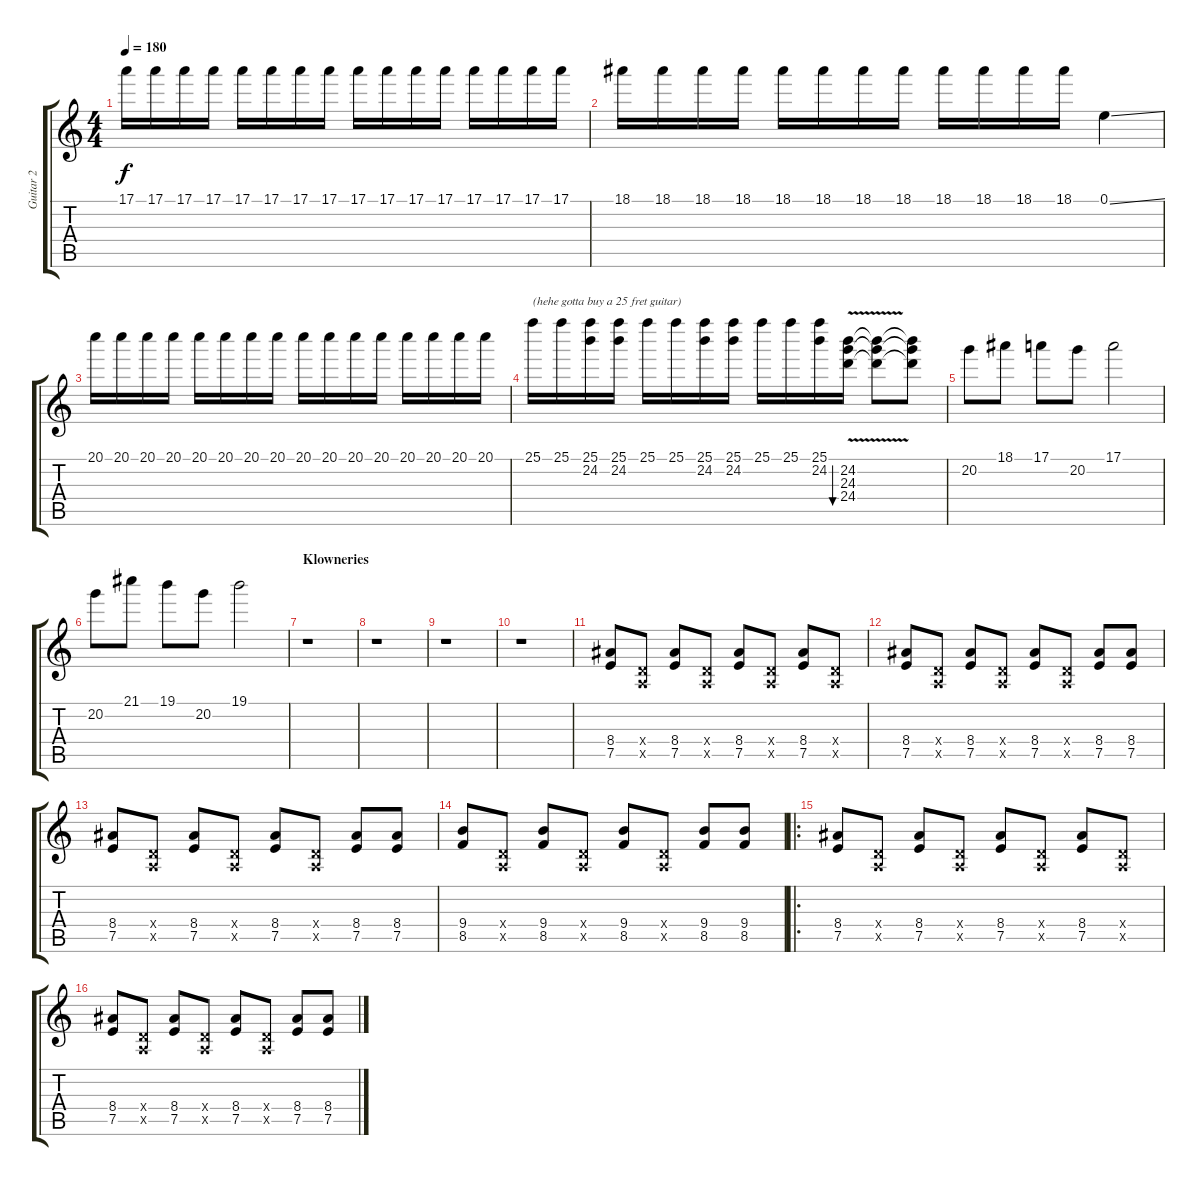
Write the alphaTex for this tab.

\track ("Guitar 2" "Guitar 2") {instrument distortionguitar}
\staff {score tabs}
\tuning (E4 B3 G3 D3 A2 E2) {hide}
\ts (4 4)
\tempo 180
\clef g2
\ks c
17.1.16{dy f} 17.1.16 17.1.16 17.1.16 17.1.16 17.1.16 17.1.16 17.1.16 17.1.16 17.1.16 17.1.16 17.1.16 17.1.16 17.1.16 17.1.16 17.1.16 |
18.1.16 18.1.16 18.1.16 18.1.16 18.1.16 18.1.16 18.1.16 18.1.16 18.1.16 18.1.16 18.1.16 18.1.16 0.1{ss}.4 |
20.1.16 20.1.16 20.1.16 20.1.16 20.1.16 20.1.16 20.1.16 20.1.16 20.1.16 20.1.16 20.1.16 20.1.16 20.1.16 20.1.16 20.1.16 20.1.16 |
25.1.16{txt "(hehe gotta buy a 25 fret guitar)"} 25.1.16 (25.1 24.2).16 (25.1 24.2).16 25.1.16 25.1.16 (25.1 24.2).16 (25.1 24.2).16 25.1.16 25.1.16 (25.1 24.2).16 (24.2{v} 24.3{v} 24.4{v}).16{bu 30} (24.2{t} 24.3{t} 24.4{t}).8 (24.2{t} 24.3{t} 24.4{t}).8 |
20.2.8 18.1.8 17.1.8 20.2.8 17.1.2 |
20.2.8 21.1.8 19.1.8 20.2.8 19.1.2 |
\section ("" "Klowneries")
r.1 |
r.1 |
r.1 |
r.1 |
(8.4 7.5).8 (0.4{x} 0.5{x}).8 (8.4 7.5).8 (0.4{x} 0.5{x}).8 (8.4 7.5).8 (0.4{x} 0.5{x}).8 (8.4 7.5).8 (0.4{x} 0.5{x}).8 |
(8.4 7.5).8 (0.4{x} 0.5{x}).8 (8.4 7.5).8 (0.4{x} 0.5{x}).8 (8.4 7.5).8 (0.4{x} 0.5{x}).8 (8.4 7.5).8 (8.4 7.5).8 |
(8.4 7.5).8 (0.4{x} 0.5{x}).8 (8.4 7.5).8 (0.4{x} 0.5{x}).8 (8.4 7.5).8 (0.4{x} 0.5{x}).8 (8.4 7.5).8 (8.4 7.5).8 |
(9.4 8.5).8 (0.4{x} 0.5{x}).8 (9.4 8.5).8 (0.4{x} 0.5{x}).8 (9.4 8.5).8 (0.4{x} 0.5{x}).8 (9.4 8.5).8 (9.4 8.5).8 |
\ro
(8.4 7.5).8 (0.4{x} 0.5{x}).8 (8.4 7.5).8 (0.4{x} 0.5{x}).8 (8.4 7.5).8 (0.4{x} 0.5{x}).8 (8.4 7.5).8 (0.4{x} 0.5{x}).8 |
(8.4 7.5).8 (0.4{x} 0.5{x}).8 (8.4 7.5).8 (0.4{x} 0.5{x}).8 (8.4 7.5).8 (0.4{x} 0.5{x}).8 (8.4 7.5).8 (8.4 7.5).8
